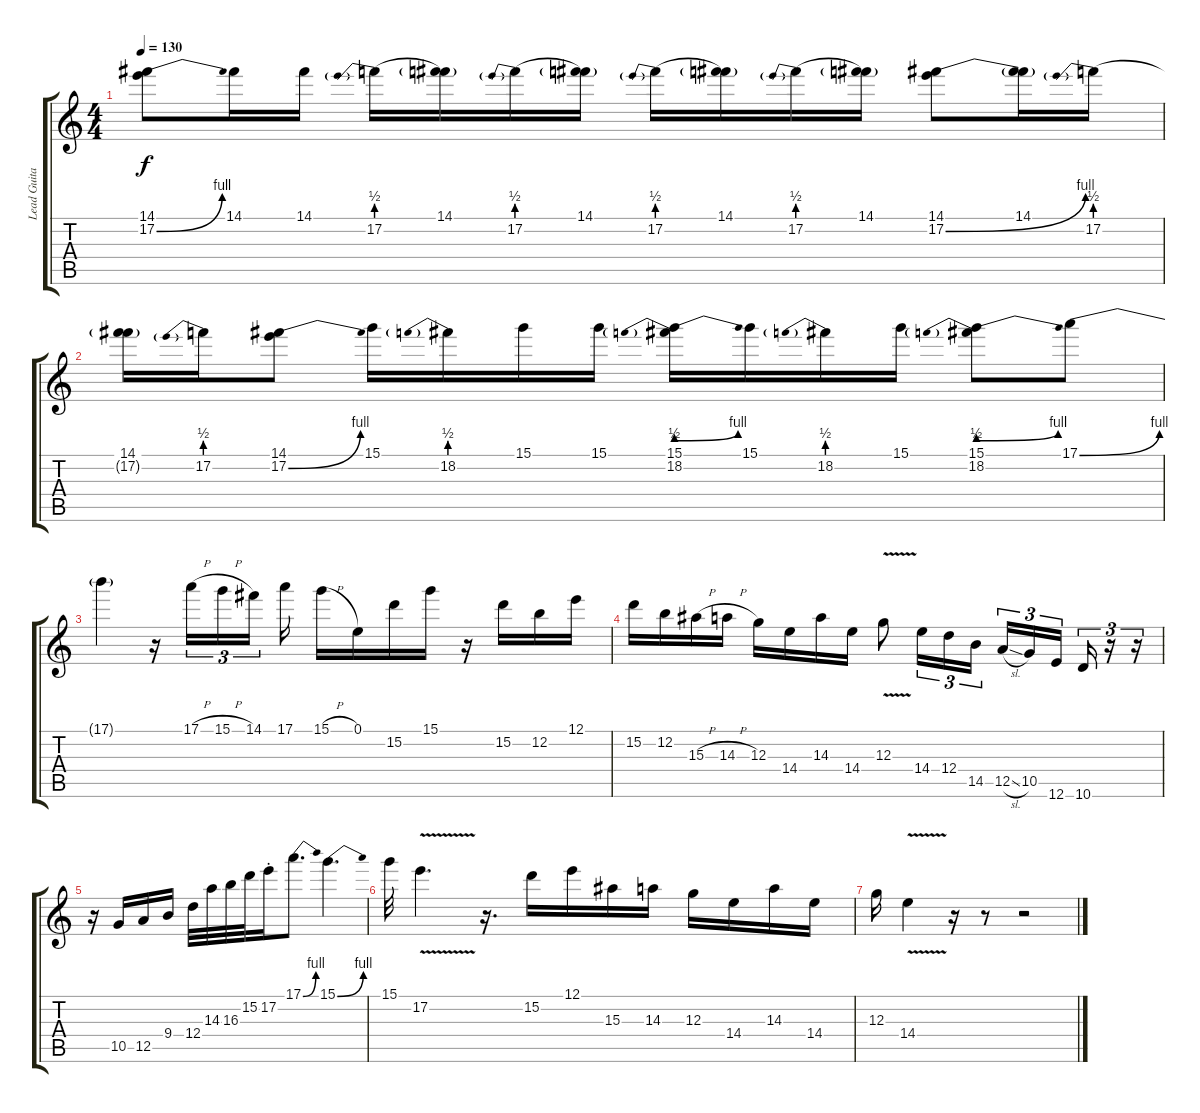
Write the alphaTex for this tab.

\track ("Lead Guitar" "Lead Guita") {instrument distortionguitar}
\staff {score tabs}
\tuning (E4 B3 G3 D3 A2 E2) {hide}
\ts (4 4)
\tempo 130
\clef g2
\ks c
(14.1 17.2{be (bend 0 0 60 4)}).8{dy f} 14.1.16 14.1.16 17.2{be (prebend 0 2 60 2)}.16 (14.1 17.2{t}).16 17.2{be (prebend 0 2 60 2)}.16 (14.1 17.2{t}).16 17.2{be (prebend 0 2 60 2)}.16 (14.1 17.2{t}).16 17.2{be (prebend 0 2 60 2)}.16 (14.1 17.2{t}).16 (14.1 17.2{be (bend 0 0 60 4)}).8 (14.1 17.2{t}).16 17.2{be (prebend 0 2 60 2)}.16 |
(14.1 17.2{t}).16 17.2{be (prebend 0 2 60 2)}.16 (14.1 17.2{be (bend 0 0 60 4)}).8 15.1.16 18.2{be (prebend 0 2 60 2)}.16 15.1.16 15.1.16 (15.1 18.2{be (prebendbend 0 2 60 4)}).16 15.1.16 18.2{be (prebend 0 2 60 2)}.16 15.1.16 (15.1 18.2{be (prebendbend 0 2 60 4)}).8 17.1{be (bend 0 0 60 4)}.8 |
17.1{t}.4 r.16 17.1{h}.16{tu (3 2)} 15.1{h}.16{tu (3 2)} 14.1.16{tu (3 2) beam splitsecondary} 17.1.16 15.1{h}.16 0.1.16 15.2.16 15.1.16 r.16 15.2.16 12.2.16 12.1.16 |
15.2.16 12.2.16 15.3{h}.16 14.3{h}.16 12.3.16 14.4.16 14.3.16 14.4.16 12.3{v}.8 14.4.16{tu (3 2)} 12.4.16{tu (3 2)} 14.5.16{tu (3 2)} 12.5{sl}.16{tu (3 2)} 10.5.16{tu (3 2)} 12.6.16{tu (3 2) beam splitsecondary} 10.6.16{tu (3 2)} r.16{tu (3 2)} r.16{tu (3 2)} |
r.16 10.5.16 12.5.16 9.4.16 12.4.32 14.3.32 16.3.32 15.2.32 17.2{st}.16 17.1{be (bend 0 0 60 4)}.8{d} 15.1{be (bend 0 0 60 4)}.4{d} |
15.1.32{volume 11} 17.2{v}.4{d} r.16{d volume 10} 15.2.16{volume 9} 12.1.16 15.3.16 14.3.16 12.3.16{volume 8} 14.4.16 14.3.16 14.4.16 |
12.3.16{volume 7} 14.4{v}.4 r.16{volume 5} r.8 r.2{volume 4}
